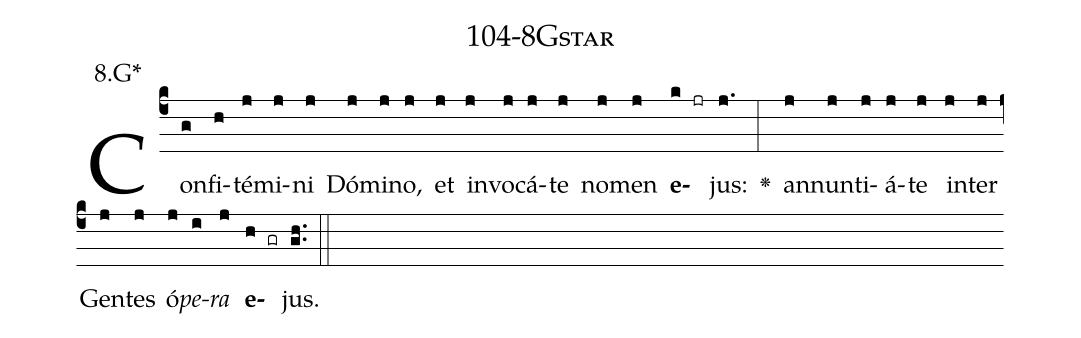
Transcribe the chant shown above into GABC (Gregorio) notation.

name: 104-8Gstar;
annotation: 8.G*;
%%
(c4)Con(g)fi(h)té(j)mi(j)ni(j) Dó(j)mi(j)no,(j) et(j) in(j)vo(j)cá(j)te(j) no(j)men(j) <b>e</b>(k jr)jus:(j.) <v>\greheightstar</v>(:) an(j)nun(j)ti(j)á(j)te(j) in(j)ter(j) Gen(j)tes(j) ó(j)<i>pe</i>(i)<i>ra</i>(j) <b>e</b>(h gr)jus.(gh..) (::)


%E(j) u(j) o(i) u(j) a(h) e.(gh..) (::)
